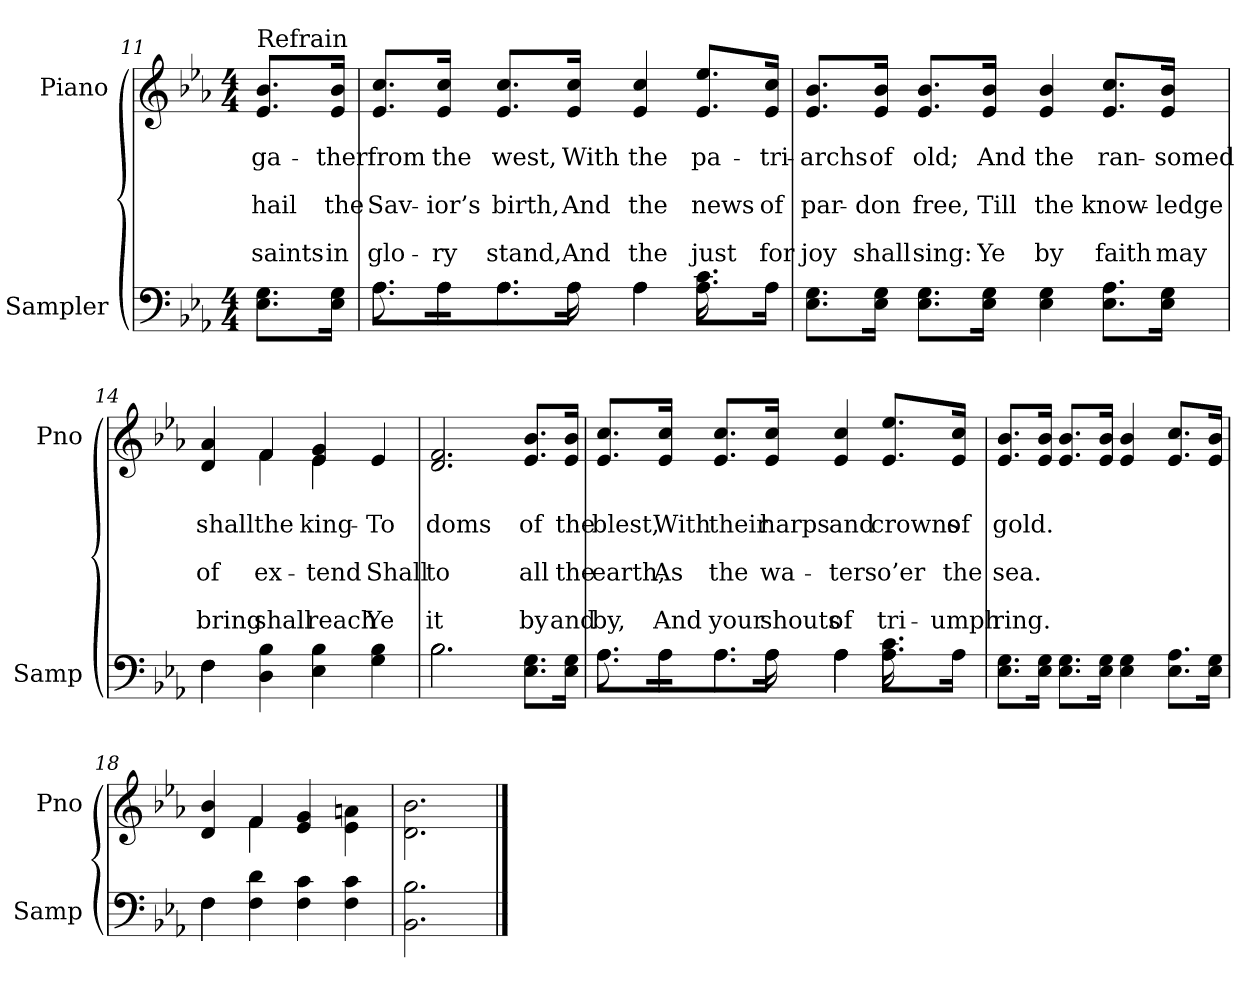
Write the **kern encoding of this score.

**kern	**kern	**text	**text	**text	**text	**text	**text
*part2	*part1	*part1	*part1	*part1	*part1	*part1	*part1
*staff2	*staff1	*staff1	*staff1	*staff1	*staff1	*staff1	*staff1
*I"Sampler	*I"Piano	*	*	*	*	*	*
*I'Samp	*I'Pno	*	*	*	*	*	*
*clefF4	*clefG2	*	*	*	*	*	*
*k[b-e-a-]	*k[b-e-a-]	*	*	*	*	*	*
*E-:	*E-:	*	*	*	*	*	*
*M4/4	*M4/4	*	*	*	*	*	*
=11	=11	=11	=11	=11	=11	=11	=11
!	!LO:TX:t=Refrain	!	!	!	!	!	!
8.E-\ 8.G\L	8.e-/ 8.b-/L	.	ga-	.	hail	.	saints
16E-\ 16G\Jk	16e-/ 16b-/Jk	.	-ther	.	the	.	in
=12	=12	=12	=12	=12	=12	=12	=12
*^	*	*	*	*	*	*	*
8.A-\L	8.A-	8.e-/ 8.cc/L	.	from	.	Sav-	.	glo-
16A-\Jk	16A-\KL	16e-/ 16cc/Jk	.	the	.	-ior’s	.	-ry
8.A-\L	8.A-\J	8.e-/ 8.cc/L	.	west,	.	birth,	.	stand,
16A-\Jk	16A-	16e-/ 16cc/Jk	.	With	.	And	.	And
4A-\	4A-	4e- 4cc	.	the	.	the	.	the
8.A-\ 8.c\L	16A-	8.e-/ 8.ee-/L	.	pa-	.	news	.	just
.	8.ryy	.	.	.	.	.	.	.
16A-\Jk	.	16e-/ 16cc/Jk	.	-tri-	.	of	.	for
*v	*v	*	*	*	*	*	*	*
=13	=13	=13	=13	=13	=13	=13	=13
8.E-\ 8.G\L	8.e-/ 8.b-/L	.	-archs	.	par-	.	joy
16E-\ 16G\Jk	16e-/ 16b-/Jk	.	of	.	-don	.	shall
8.E-\ 8.G\L	8.e-/ 8.b-/L	.	old;	.	free,	.	sing:
16E-\ 16G\Jk	16e-/ 16b-/Jk	.	And	.	Till	.	Ye
4E- 4G	4e- 4b-	.	the	.	the	.	by
8.E-\ 8.A-\L	8.e-/ 8.cc/L	.	ran-	.	know-	.	faith
16E-\ 16G\Jk	16e-/ 16b-/Jk	.	-somed	.	-ledge	.	may
=14	=14	=14	=14	=14	=14	=14	=14
*^	*^	*	*	*	*	*	*
4F\	4F	4d 4a-	4ryy	.	shall	.	of	.	bring
4D 4B-	2.ryy	4f/	4f	.	the	.	ex-	.	shall
4E- 4B-	.	4e- 4g	4e-	.	king-	.	-tend	.	reach
4G 4B-	.	4e-/	4ryy	.	To	.	Shall	.	Ye
*	*	*v	*v	*	*	*	*	*	*
=15	=15	=15	=15	=15	=15	=15	=15	=15
2.B-\	2.B-	2.d 2.f	.	-doms	.	to	.	it
8.E-\ 8.G\L	4ryy	8.e-/ 8.b-/L	.	of	.	all	.	by
16E-\ 16G\Jk	.	16e-/ 16b-/Jk	.	the	.	the	.	and
=16	=16	=16	=16	=16	=16	=16	=16	=16
8.A-\L	8.A-	8.e-/ 8.cc/L	.	blest,	.	earth,	.	by,
16A-\Jk	16A-\KL	16e-/ 16cc/Jk	.	With	.	As	.	And
8.A-\L	8.A-\J	8.e-/ 8.cc/L	.	their	.	the	.	your
16A-\Jk	16A-	16e-/ 16cc/Jk	.	harps	.	wa-	.	shouts
4A-\	4A-	4e- 4cc	.	and	.	-ters	.	of
8.A-\ 8.c\L	16A-	8.e-/ 8.ee-/L	.	crowns	.	o’er	.	tri-
.	8.ryy	.	.	.	.	.	.	.
16A-\Jk	.	16e-/ 16cc/Jk	.	of	.	the	.	-umph
*v	*v	*	*	*	*	*	*	*
=17	=17	=17	=17	=17	=17	=17	=17
8.E-\ 8.G\L	8.e-/ 8.b-/L	.	gold.	.	sea.	.	ring.
16E-\ 16G\Jk	16e-/ 16b-/Jk	.	.	.	.	.	.
8.E-\ 8.G\L	8.e-/ 8.b-/L	.	.	.	.	.	.
16E-\ 16G\Jk	16e-/ 16b-/Jk	.	.	.	.	.	.
4E- 4G	4e- 4b-	.	.	.	.	.	.
8.E-\ 8.A-\L	8.e-/ 8.cc/L	.	.	.	.	.	.
16E-\ 16G\Jk	16e-/ 16b-/Jk	.	.	.	.	.	.
=18	=18	=18	=18	=18	=18	=18	=18
*^	*^	*	*	*	*	*	*
4F\	4F	4d 4b-	4ryy	.	.	.	.	.	.
4F 4d	2.ryy	4f/	4f	.	.	.	.	.	.
4F 4c	.	4e- 4g	2ryy	.	.	.	.	.	.
4F 4c	.	4e-\ 4an\	.	.	.	.	.	.	.
*v	*v	*	*	*	*	*	*	*	*
*	*v	*v	*	*	*	*	*	*
=19	=19	=19	=19	=19	=19	=19	=19
2.BB- 2.B-	2.d\ 2.b-\	.	.	.	.	.	.
==	==	==	==	==	==	==	==
*-	*-	*-	*-	*-	*-	*-	*-
